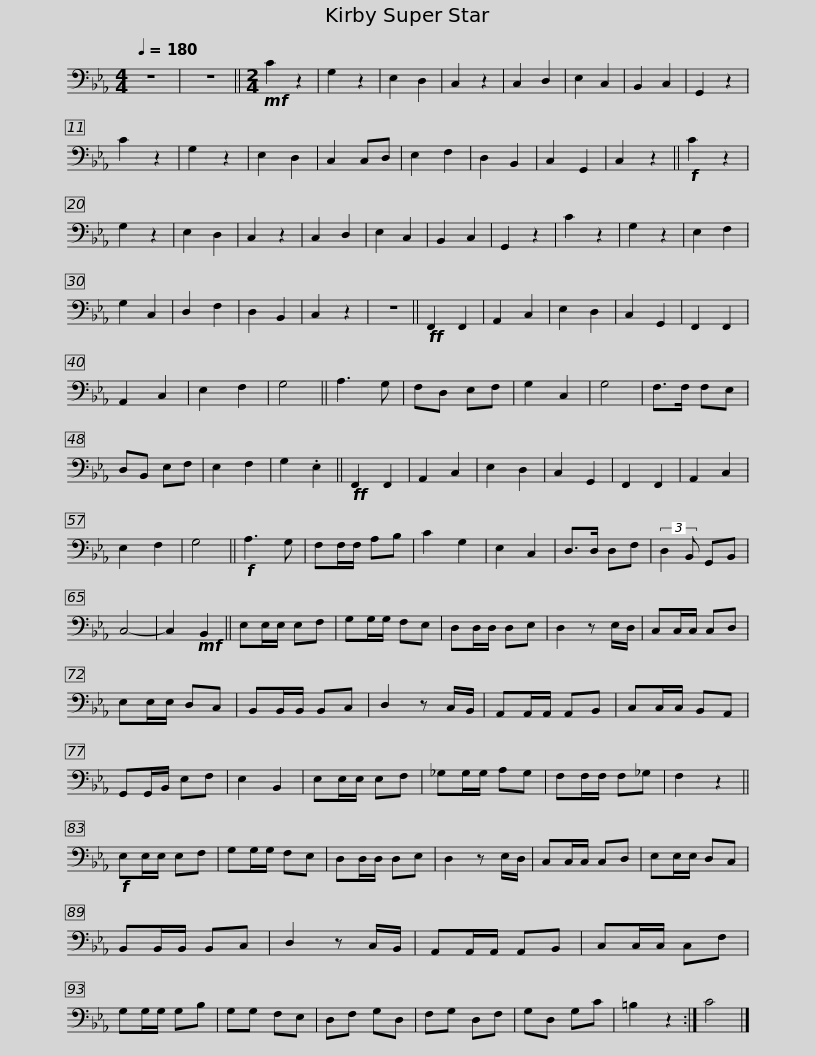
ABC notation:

X:1
L:1/8
Q:1/4=180
M:4/4
I:linebreak $
K:Eb
V:1 bass
V:1
 z8 | z8 ||[M:2/4]!mf! C2 z2 | G,2 z2 | E,2 D,2 | %5
 C,2 z2 | C,2 D,2 | E,2 C,2 | B,,2 C,2 | G,,2 z2 | %10
 C2 z2 | G,2 z2 | E,2 D,2 | C,2 C,D, | E,2 F,2 | %15
 D,2 B,,2 | C,2 G,,2 |$ C,2 z2 ||!f! C2 z2 | G,2 z2 | %20
 E,2 D,2 | C,2 z2 | C,2 D,2 | E,2 C,2 | B,,2 C,2 | %25
 G,,2 z2 | C2 z2 | G,2 z2 | E,2 F,2 | G,2 C,2 | %30
 D,2 F,2 | D,2 B,,2 | C,2 z2 | z4 ||$!ff! F,,2 F,,2 | %35
 A,,2 C,2 | E,2 D,2 | C,2 G,,2 | F,,2 F,,2 | A,,2 C,2 | %40
 E,2 F,2 | G,4 || A,3 G, | F,D, E,F, | G,2 C,2 | %45
 G,4 | F,>F, F,E, | D,B,, E,F, | E,2 F,2 |$ G,2 .E,2 || %50
!ff! F,,2 F,,2 | A,,2 C,2 | E,2 D,2 | C,2 G,,2 | F,,2 F,,2 | %55
 A,,2 C,2 | E,2 F,2 | G,4 ||!f! A,3 G, | F,F,/F,/ A,B, | %60
 C2 G,2 | E,2 C,2 | D,>D, D,F, | (3:2:2D,2 B,, G,,B,, |$ C,4- | %65
 C,2!mf! B,,2 || E,E,/E,/ E,F, | G,G,/G,/ F,E, | D,D,/D,/ D,E, | D,2 z E,/D,/ | %70
 C,C,/C,/ C,D, | E,E,/E,/ D,C, | B,,B,,/B,,/ B,,C, | D,2 z C,/B,,/ |$ A,,A,,/A,,/ A,,B,, | %75
 C,C,/C,/ B,,A,, | G,,G,,/B,,/ E,F, | E,2 B,,2 | E,E,/E,/ E,F, | _G,G,/G,/ A,G, | %80
 F,F,/F,/ F,_G, | F,2 z2 ||!f! E,E,/E,/ E,F, | G,G,/G,/ F,E, |$ D,D,/D,/ D,E, | %85
 D,2 z E,/D,/ | C,C,/C,/ C,D, | E,E,/E,/ D,C, | B,,B,,/B,,/ B,,C, | D,2 z C,/B,,/ | %90
 A,,A,,/A,,/ A,,B,, | C,C,/C,/ C,F, | G,G,/G,/ G,B, |$ G,G, F,E, | D,F, G,D, | %95
 F,G, D,F, | G,D, G,C | =B,2 z2 :| C4 |] %99
